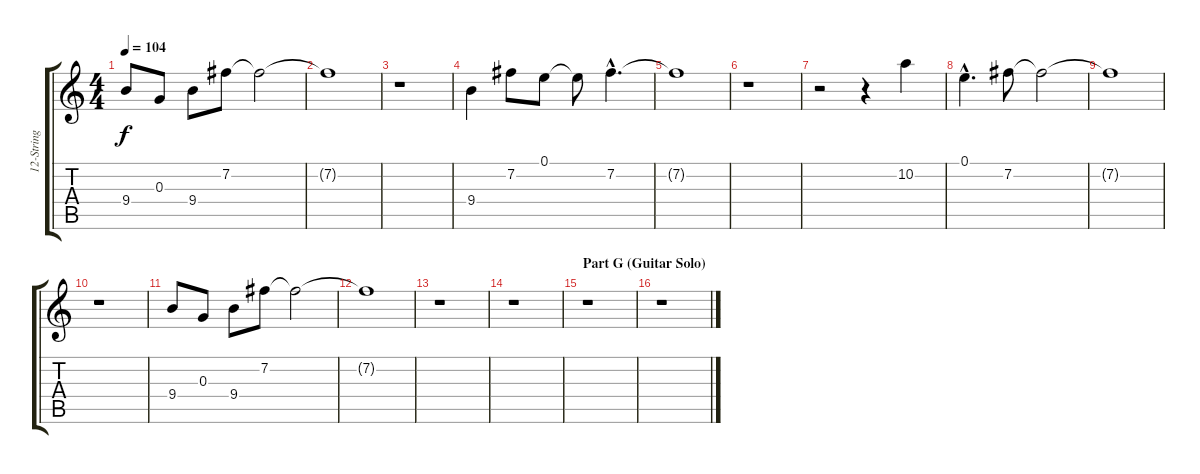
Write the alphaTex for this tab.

\track ("12-String Guitar II (support)" "12-String ") {instrument distortionguitar}
\staff {score tabs}
\tuning (E4 B3 G3 D3 A2 E2) {hide}
\ts (4 4)
\tempo 104
\clef g2
\ks c
9.4.8{dy f} 0.3.8 9.4.8 7.2.8 7.2{t}.2 |
7.2{t}.1 |
r.1 |
9.4.4 7.2.8 0.1.8 0.1{t}.8 7.2{hac}.4{d} |
7.2{t}.1 |
r.1 |
r.2 r.4 10.2.4 |
0.1{hac}.4{d} 7.2.8 7.2{t}.2 |
7.2{t}.1 |
r.1 |
9.4.8 0.3.8 9.4.8 7.2.8 7.2{t}.2 |
7.2{t}.1 |
r.1 |
r.1 |
\section ("" "Part G (Guitar Solo)")
r.1 |
r.1
